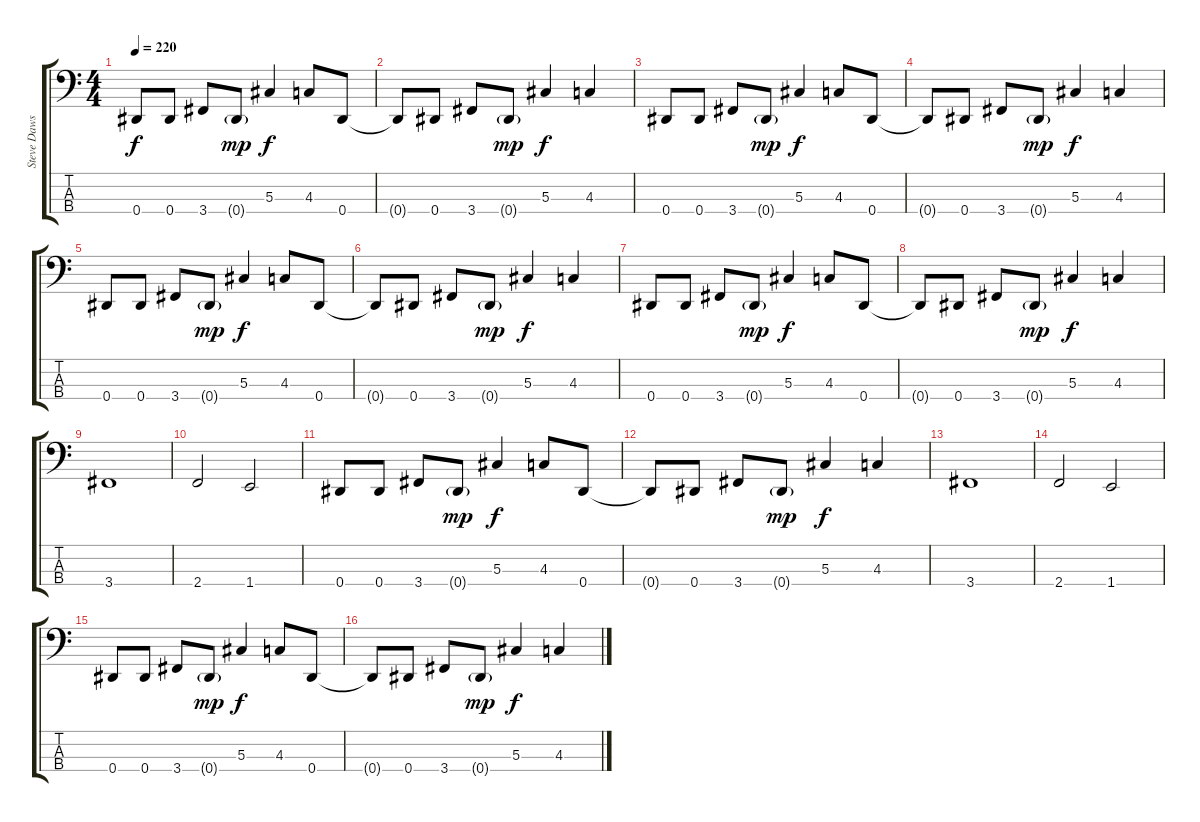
\track ("Steve Dawson" "Steve Daws") {instrument electricbassfinger}
\staff {score tabs}
\tuning (Gb2 Db2 Ab1 Eb1) {hide}
\ts (4 4)
\tempo 220
\clef f4
\ks c
0.4.8{dy f} 0.4.8 3.4.8 0.4{g}.8{dy mp} 5.3.4{dy f} 4.3.8 0.4.8 |
0.4{t}.8 0.4.8 3.4.8 0.4{g}.8{dy mp} 5.3.4{dy f} 4.3.4 |
0.4.8 0.4.8 3.4.8 0.4{g}.8{dy mp} 5.3.4{dy f} 4.3.8 0.4.8 |
0.4{t}.8 0.4.8 3.4.8 0.4{g}.8{dy mp} 5.3.4{dy f} 4.3.4 |
0.4.8 0.4.8 3.4.8 0.4{g}.8{dy mp} 5.3.4{dy f} 4.3.8 0.4.8 |
0.4{t}.8 0.4.8 3.4.8 0.4{g}.8{dy mp} 5.3.4{dy f} 4.3.4 |
0.4.8 0.4.8 3.4.8 0.4{g}.8{dy mp} 5.3.4{dy f} 4.3.8 0.4.8 |
0.4{t}.8 0.4.8 3.4.8 0.4{g}.8{dy mp} 5.3.4{dy f} 4.3.4 |
3.4.1 |
2.4.2 1.4.2 |
0.4.8 0.4.8 3.4.8 0.4{g}.8{dy mp} 5.3.4{dy f} 4.3.8 0.4.8 |
0.4{t}.8 0.4.8 3.4.8 0.4{g}.8{dy mp} 5.3.4{dy f} 4.3.4 |
3.4.1 |
2.4.2 1.4.2 |
0.4.8 0.4.8 3.4.8 0.4{g}.8{dy mp} 5.3.4{dy f} 4.3.8 0.4.8 |
0.4{t}.8 0.4.8 3.4.8 0.4{g}.8{dy mp} 5.3.4{dy f} 4.3.4
